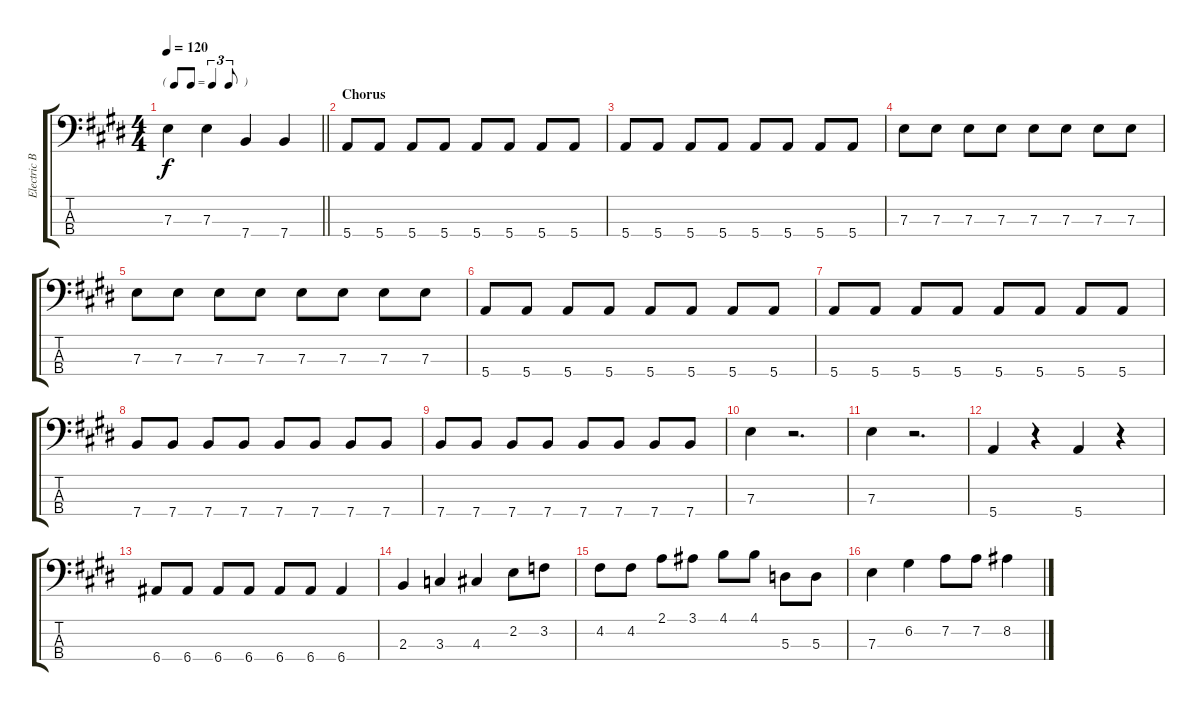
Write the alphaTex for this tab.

\track ("Electric Bass" "Electric B") {instrument electricbassfinger}
\staff {score tabs}
\tuning (G2 D2 A1 E1) {hide}
\ts (4 4)
\tf triplet8th
\tempo 120
\clef f4
\barLineRight lightlight
\ks e
7.3.4{dy f} 7.3.4 7.4.4 7.4.4 |
\section ("" "Chorus")
5.4.8 5.4.8 5.4.8 5.4.8 5.4.8 5.4.8 5.4.8 5.4.8 |
5.4.8 5.4.8 5.4.8 5.4.8 5.4.8 5.4.8 5.4.8 5.4.8 |
7.3.8 7.3.8 7.3.8 7.3.8 7.3.8 7.3.8 7.3.8 7.3.8 |
7.3.8 7.3.8 7.3.8 7.3.8 7.3.8 7.3.8 7.3.8 7.3.8 |
5.4.8 5.4.8 5.4.8 5.4.8 5.4.8 5.4.8 5.4.8 5.4.8 |
5.4.8 5.4.8 5.4.8 5.4.8 5.4.8 5.4.8 5.4.8 5.4.8 |
7.4.8 7.4.8 7.4.8 7.4.8 7.4.8 7.4.8 7.4.8 7.4.8 |
7.4.8 7.4.8 7.4.8 7.4.8 7.4.8 7.4.8 7.4.8 7.4.8 |
7.3.4 r.2{d} |
7.3.4 r.2{d} |
5.4.4 r.4 5.4.4 r.4 |
6.4.8 6.4.8 6.4.8 6.4.8 6.4.8 6.4.8 6.4.4 |
2.3.4 3.3.4 4.3.4 2.2.8 3.2.8 |
4.2.8 4.2.8 2.1.8 3.1.8 4.1.8 4.1.8 5.3.8 5.3.8 |
7.3.4 6.2.4 7.2.8 7.2.8 8.2.4
